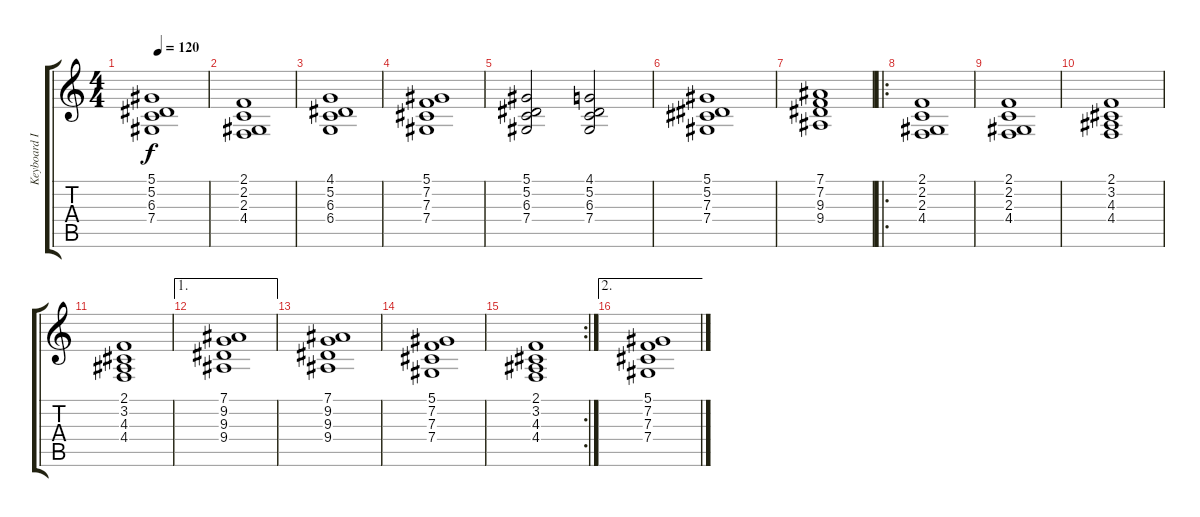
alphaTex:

\track ("Keyboard I" "Keyboard I") {instrument synthstrings1}
\staff {score tabs}
\tuning (Eb4 Bb3 Gb3 Db3 Ab2 Eb2) {hide}
\ts (4 4)
\tempo 120
\clef g2
\ks c
(5.1 5.2 6.3 7.4).1{dy f} |
(2.1 2.2 2.3 4.4).1 |
(4.1 5.2 6.3 6.4).1 |
(5.1 7.2 7.3 7.4).1 |
(5.1 5.2 6.3 7.4).2 (4.1 5.2 6.3 7.4).2 |
(5.1 5.2 7.3 7.4).1 |
(7.1 7.2 9.3 9.4).1 |
\ro
(2.1 2.2 2.3 4.4).1 |
(2.1 2.2 2.3 4.4).1 |
(2.1 3.2 4.3 4.4).1 |
(2.1 3.2 4.3 4.4).1 |
\ae 1
(7.1 9.2 9.3 9.4).1 |
(7.1 9.2 9.3 9.4).1 |
(5.1 7.2 7.3 7.4).1 |
\rc 2
(2.1 3.2 4.3 4.4).1 |
\ae 2
(5.1 7.2 7.3 7.4).1
